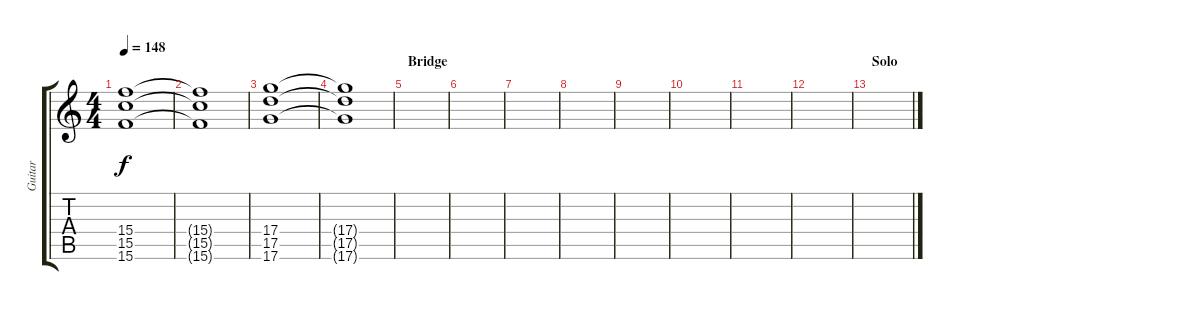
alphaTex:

\track ("Guitar" "Guitar") {instrument distortionguitar}
\staff {score tabs}
\tuning (E4 B3 G3 D3 A2 D2) {hide}
\ts (4 4)
\tempo 148
\clef g2
\ks c
(15.4 15.5 15.6).1{dy f} |
(15.4{t} 15.5{t} 15.6{t}).1 |
(17.4 17.5 17.6).1 |
(17.4{t} 17.5{t} 17.6{t}).1 |
\section ("" "Bridge")
|
|
|
|
|
|
|
|
\section ("" "Solo")
